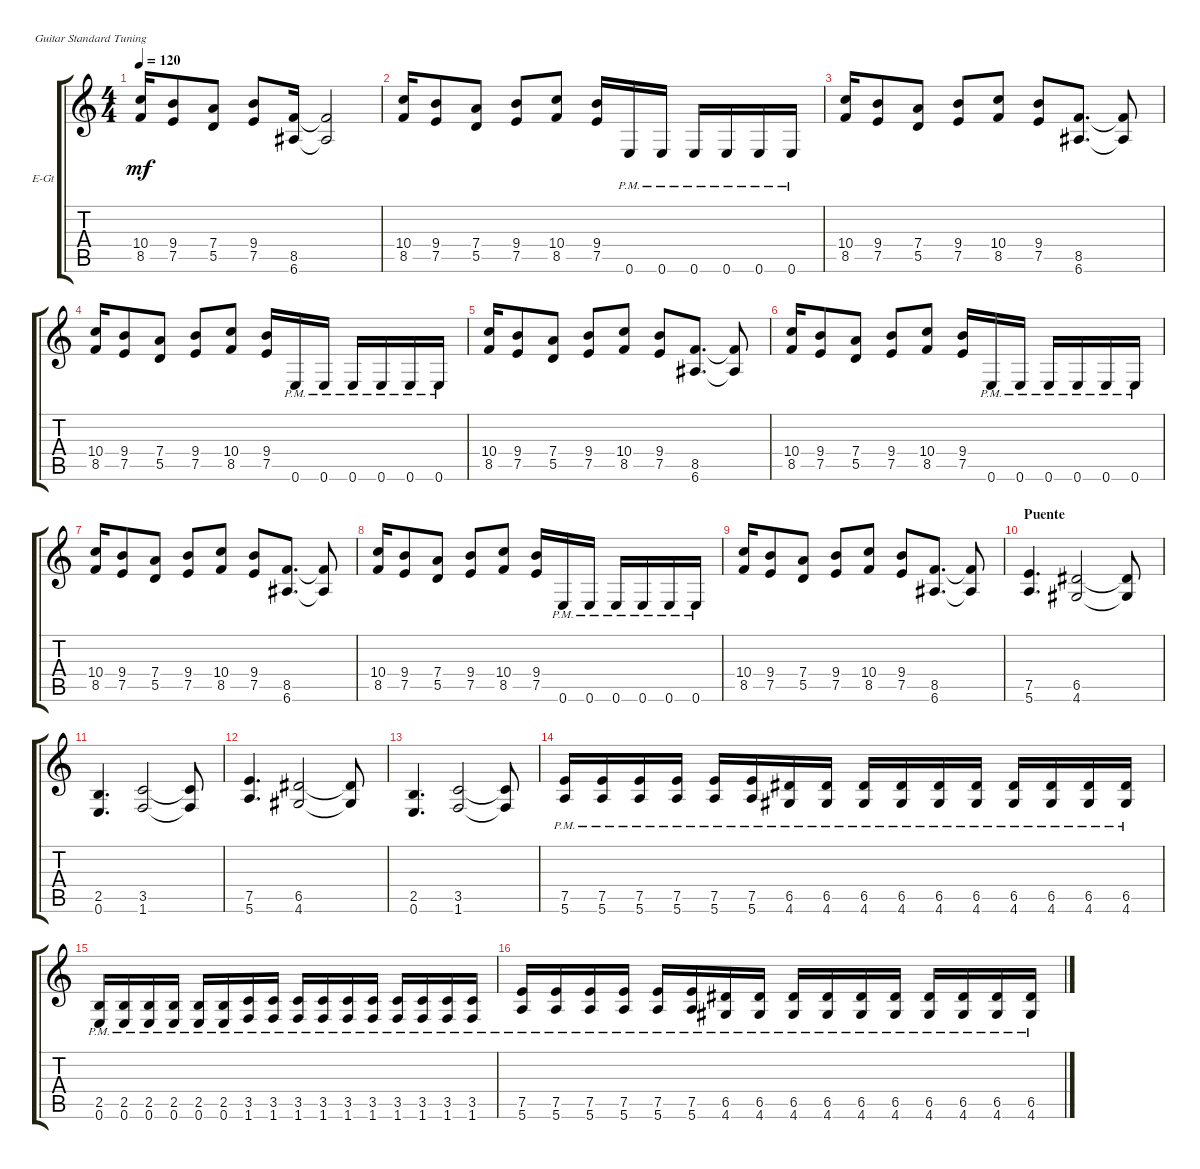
\bracketExtendMode groupsimilarinstruments
\firstSystemTrackNameOrientation horizontal
\otherSystemsTrackNameOrientation horizontal
\track ("Electric Guitar 1" "E-Gt") {instrument distortionguitar}
\staff {score tabs}
\tuning (E4 B3 G3 D3 A2 E2)
\ts (4 4)
\tempo 120
\clef g2
\ks c
(8.5 10.4).16{dy mf} (7.5 9.4).8 (5.5 7.4).8 (7.5 9.4).8 (6.6 8.5).16 (6.6{t} 8.5{t}).2 |
(8.5 10.4).16 (7.5 9.4).8 (5.5 7.4).8 (7.5 9.4).8 (8.5 10.4).8 (7.5 9.4).16 0.6{pm}.16 0.6{pm}.16 0.6{pm}.16 0.6{pm}.16 0.6{pm}.16 0.6{pm}.16 |
(8.5 10.4).16 (7.5 9.4).8 (5.5 7.4).8 (7.5 9.4).8 (8.5 10.4).8 (7.5 9.4).8 (6.6 8.5).8{d} (6.6{t} 8.5{t}).8 |
(8.5 10.4).16 (7.5 9.4).8 (5.5 7.4).8 (7.5 9.4).8 (8.5 10.4).8 (7.5 9.4).16 0.6{pm}.16 0.6{pm}.16 0.6{pm}.16 0.6{pm}.16 0.6{pm}.16 0.6{pm}.16 |
(8.5 10.4).16 (7.5 9.4).8 (5.5 7.4).8 (7.5 9.4).8 (8.5 10.4).8 (7.5 9.4).8 (6.6 8.5).8{d} (6.6{t} 8.5{t}).8 |
(8.5 10.4).16 (7.5 9.4).8 (5.5 7.4).8 (7.5 9.4).8 (8.5 10.4).8 (7.5 9.4).16 0.6{pm}.16 0.6{pm}.16 0.6{pm}.16 0.6{pm}.16 0.6{pm}.16 0.6{pm}.16 |
(8.5 10.4).16 (7.5 9.4).8 (5.5 7.4).8 (7.5 9.4).8 (8.5 10.4).8 (7.5 9.4).8 (6.6 8.5).8{d} (6.6{t} 8.5{t}).8 |
(8.5 10.4).16 (7.5 9.4).8 (5.5 7.4).8 (7.5 9.4).8 (8.5 10.4).8 (7.5 9.4).16 0.6{pm}.16 0.6{pm}.16 0.6{pm}.16 0.6{pm}.16 0.6{pm}.16 0.6{pm}.16 |
(8.5 10.4).16 (7.5 9.4).8 (5.5 7.4).8 (7.5 9.4).8 (8.5 10.4).8 (7.5 9.4).8 (6.6 8.5).8{d} (6.6{t} 8.5{t}).8 |
\section ("" "Puente")
(5.6 7.5).4{d} (4.6 6.5).2 (6.5{t} 4.6{t}).8 |
(0.6 2.5).4{d} (1.6 3.5).2 (3.5{t} 1.6{t}).8 |
(5.6 7.5).4{d} (4.6 6.5).2 (6.5{t} 4.6{t}).8 |
(0.6 2.5).4{d} (1.6 3.5).2 (3.5{t} 1.6{t}).8 |
(5.6{pm} 7.5{pm}).16 (5.6{pm} 7.5{pm}).16 (5.6{pm} 7.5{pm}).16 (5.6{pm} 7.5{pm}).16 (5.6{pm} 7.5{pm}).16 (5.6{pm} 7.5{pm}).16 (4.6{pm} 6.5{pm}).16 (4.6{pm} 6.5{pm}).16 (4.6{pm} 6.5{pm}).16 (4.6{pm} 6.5{pm}).16 (4.6{pm} 6.5{pm}).16 (4.6{pm} 6.5{pm}).16 (4.6{pm} 6.5{pm}).16 (4.6{pm} 6.5{pm}).16 (4.6{pm} 6.5{pm}).16 (4.6{pm} 6.5{pm}).16 |
(0.6{pm} 2.5{pm}).16 (0.6{pm} 2.5{pm}).16 (0.6{pm} 2.5{pm}).16 (0.6{pm} 2.5{pm}).16 (0.6{pm} 2.5{pm}).16 (0.6{pm} 2.5{pm}).16 (1.6{pm} 3.5{pm}).16 (1.6{pm} 3.5{pm}).16 (1.6{pm} 3.5{pm}).16 (1.6{pm} 3.5{pm}).16 (1.6{pm} 3.5{pm}).16 (1.6{pm} 3.5{pm}).16 (1.6{pm} 3.5{pm}).16 (1.6{pm} 3.5{pm}).16 (1.6{pm} 3.5{pm}).16 (1.6{pm} 3.5{pm}).16 |
(5.6{pm} 7.5{pm}).16 (5.6{pm} 7.5{pm}).16 (5.6{pm} 7.5{pm}).16 (5.6{pm} 7.5{pm}).16 (5.6{pm} 7.5{pm}).16 (5.6{pm} 7.5{pm}).16 (4.6{pm} 6.5{pm}).16 (4.6{pm} 6.5{pm}).16 (4.6{pm} 6.5{pm}).16 (4.6{pm} 6.5{pm}).16 (4.6{pm} 6.5{pm}).16 (4.6{pm} 6.5{pm}).16 (4.6{pm} 6.5{pm}).16 (4.6{pm} 6.5{pm}).16 (4.6{pm} 6.5{pm}).16 (4.6{pm} 6.5{pm}).16
